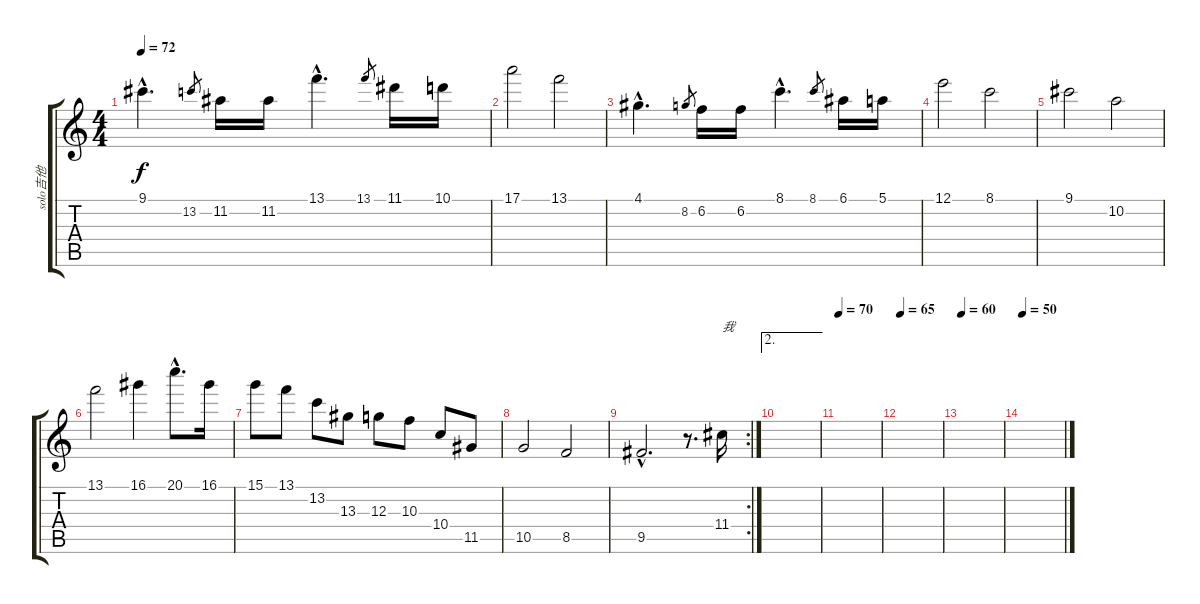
\track ("solo吉他" "solo吉他") {instrument distortionguitar}
\staff {score tabs}
\tuning (E4 B3 G3 D3 A2 E2) {hide}
\ts (4 4)
\tempo 72
\clef g2
\ks c
9.1{hac}.4{d dy f} 13.2.8{gr} 11.2.16 11.2.16 13.1{hac}.4{d} 13.1.8{gr} 11.1.16 10.1.16 |
17.1.2 13.1.2 |
4.1{hac}.4{d} 8.2.8{gr} 6.2.16 6.2.16 8.1{hac}.4{d} 8.1.8{gr} 6.1.16 5.1.16 |
12.1.2 8.1.2 |
9.1.2 10.2.2 |
13.1.2 16.1.4 20.1{hac}.8{d} 16.1.16 |
15.1.8 13.1.8 13.2.8 13.3.8 12.3.8 10.3.8 10.4.8 11.5.8 |
10.5.2 8.5.2 |
\rc 2
9.5{hac}.2{d} r.8{d} 11.4.16{txt "我"} |
\ae 2
|
\tempo 70
|
\tempo 65
|
\tempo 60
|
\tempo 50
